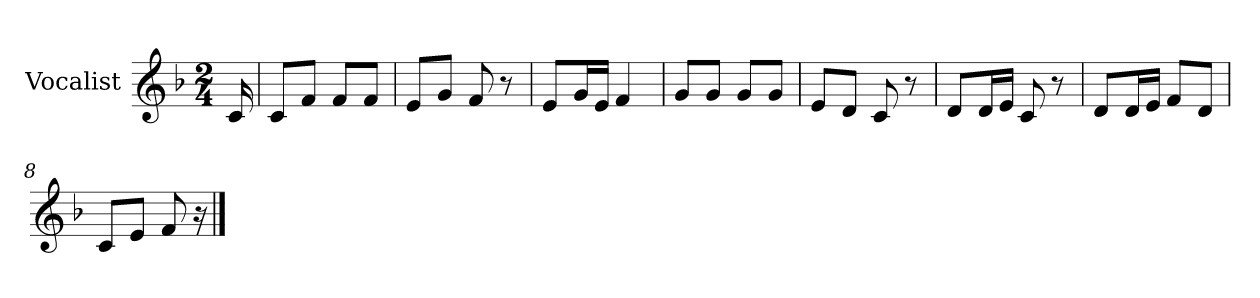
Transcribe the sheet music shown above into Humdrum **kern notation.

**kern
*part1
*staff1
*I"Vocalist
*k[b-]
*F:
*M2/4
=
16c
=1
8cL
8fJ
8fL
8fJ
=2
8eL
8gJ
8f
8r
=3
8eL
16gL
16eJJ
4f
=4
8gL
8gJ
8gL
8gJ
=5
8eL
8dJ
8c
8r
=6
8dL
16dL
16eJJ
8c
8r
=7
8dL
16dL
16eJJ
8fL
8dJ
=8
8cL
8eJ
8f
16r
==
*-
